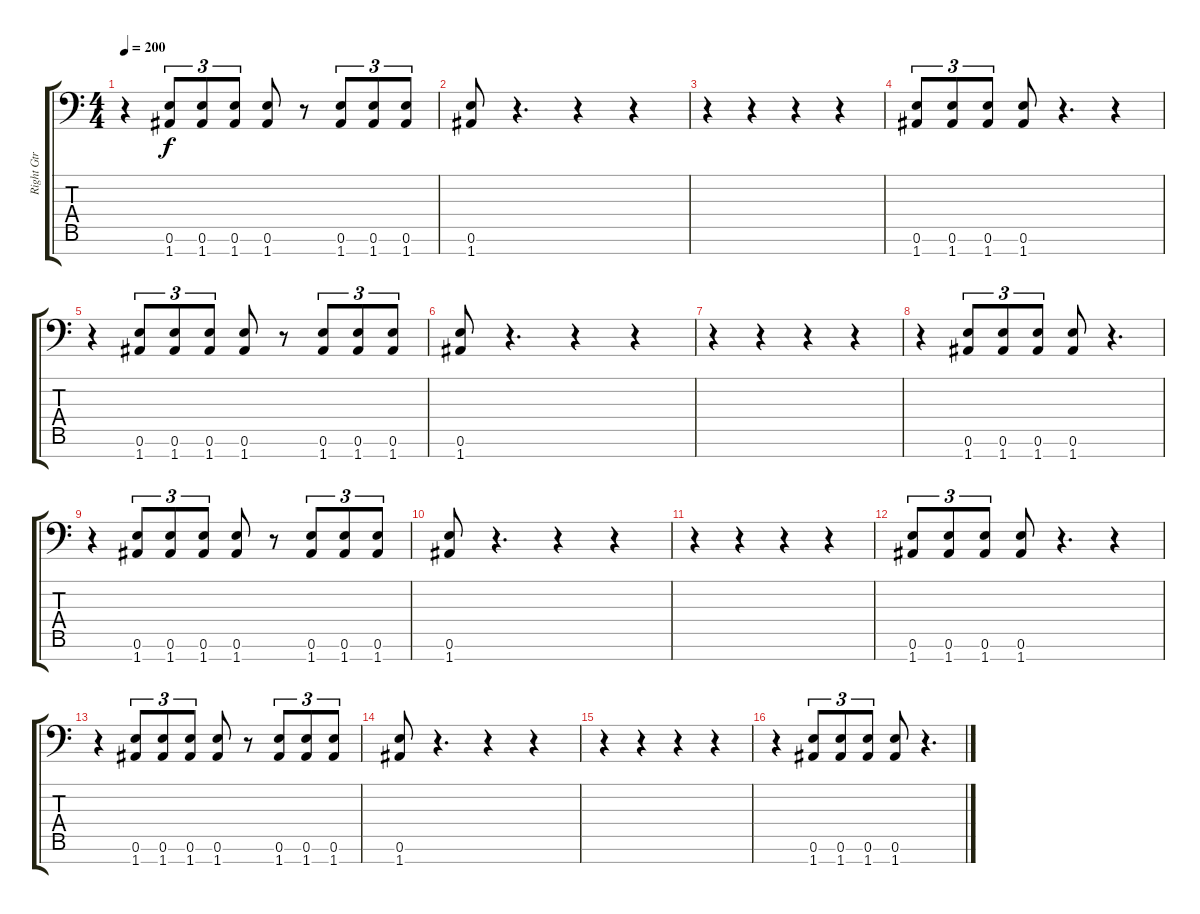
\track ("Right Gtr" "Right Gtr") {instrument distortionguitar}
\staff {score tabs}
\tuning (E4 B3 G3 D3 A2 E2 A1) {hide}
\ts (4 4)
\tempo 200
\clef f4
\ks c
r.4{dy f} (0.6 1.7).8{tu (3 2)} (0.6 1.7).8{tu (3 2)} (0.6 1.7).8{tu (3 2)} (0.6 1.7).8 r.8 (0.6 1.7).8{tu (3 2)} (0.6 1.7).8{tu (3 2)} (0.6 1.7).8{tu (3 2)} |
(0.6 1.7).8 r.4{d} r.4 r.4 |
r.4 r.4 r.4 r.4 |
(0.6 1.7).8{tu (3 2)} (0.6 1.7).8{tu (3 2)} (0.6 1.7).8{tu (3 2)} (0.6 1.7).8 r.4{d} r.4 |
r.4 (0.6 1.7).8{tu (3 2)} (0.6 1.7).8{tu (3 2)} (0.6 1.7).8{tu (3 2)} (0.6 1.7).8 r.8 (0.6 1.7).8{tu (3 2)} (0.6 1.7).8{tu (3 2)} (0.6 1.7).8{tu (3 2)} |
(0.6 1.7).8 r.4{d} r.4 r.4 |
r.4 r.4 r.4 r.4 |
r.4 (0.6 1.7).8{tu (3 2)} (0.6 1.7).8{tu (3 2)} (0.6 1.7).8{tu (3 2)} (0.6 1.7).8 r.4{d} |
r.4 (0.6 1.7).8{tu (3 2)} (0.6 1.7).8{tu (3 2)} (0.6 1.7).8{tu (3 2)} (0.6 1.7).8 r.8 (0.6 1.7).8{tu (3 2)} (0.6 1.7).8{tu (3 2)} (0.6 1.7).8{tu (3 2)} |
(0.6 1.7).8 r.4{d} r.4 r.4 |
r.4 r.4 r.4 r.4 |
(0.6 1.7).8{tu (3 2)} (0.6 1.7).8{tu (3 2)} (0.6 1.7).8{tu (3 2)} (0.6 1.7).8 r.4{d} r.4 |
r.4 (0.6 1.7).8{tu (3 2)} (0.6 1.7).8{tu (3 2)} (0.6 1.7).8{tu (3 2)} (0.6 1.7).8 r.8 (0.6 1.7).8{tu (3 2)} (0.6 1.7).8{tu (3 2)} (0.6 1.7).8{tu (3 2)} |
(0.6 1.7).8 r.4{d} r.4 r.4 |
r.4 r.4 r.4 r.4 |
r.4 (0.6 1.7).8{tu (3 2)} (0.6 1.7).8{tu (3 2)} (0.6 1.7).8{tu (3 2)} (0.6 1.7).8 r.4{d}
